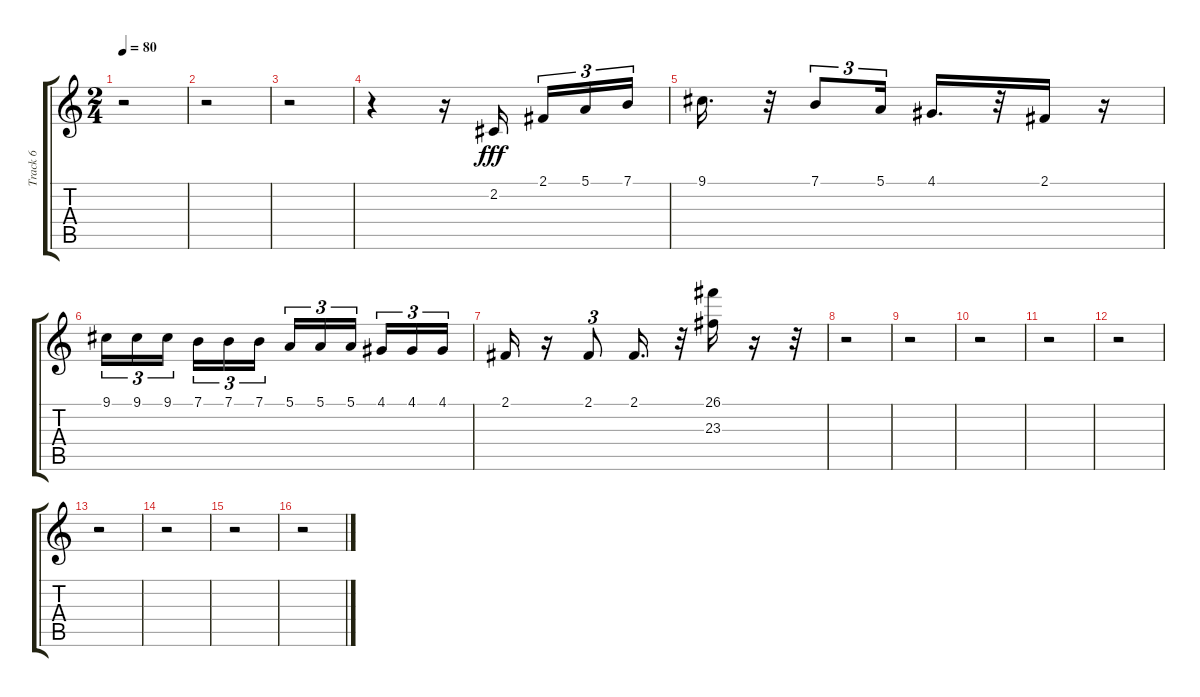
\track ("Track 6" "Track 6") {instrument brasssection}
\staff {score tabs}
\tuning (E4 B3 G3 D3 A2 E2) {hide}
\ts (2 4)
\tempo 80
\clef g2
\ks c
r.2{dy fff} |
r.2 |
r.2 |
r.4 r.16 2.2.16 2.1.16{tu (3 2)} 5.1.16{tu (3 2)} 7.1.16{tu (3 2)} |
9.1.16{d} r.32 7.1.8{tu (3 2)} 5.1.16{tu (3 2)} 4.1.16{d} r.32 2.1.16 r.16 |
9.1.16{tu (3 2)} 9.1.16{tu (3 2)} 9.1.16{tu (3 2)} 7.1.16{tu (3 2)} 7.1.16{tu (3 2)} 7.1.16{tu (3 2)} 5.1.16{tu (3 2)} 5.1.16{tu (3 2)} 5.1.16{tu (3 2)} 4.1.16{tu (3 2)} 4.1.16{tu (3 2)} 4.1.16{tu (3 2)} |
2.1.16 r.16 2.1.8{tu (3 2)} 2.1.16{d} r.32 (26.1 23.3).16 r.16 r.32 |
r.2 |
r.2 |
r.2 |
r.2 |
r.2 |
r.2 |
r.2 |
r.2 |
r.2
